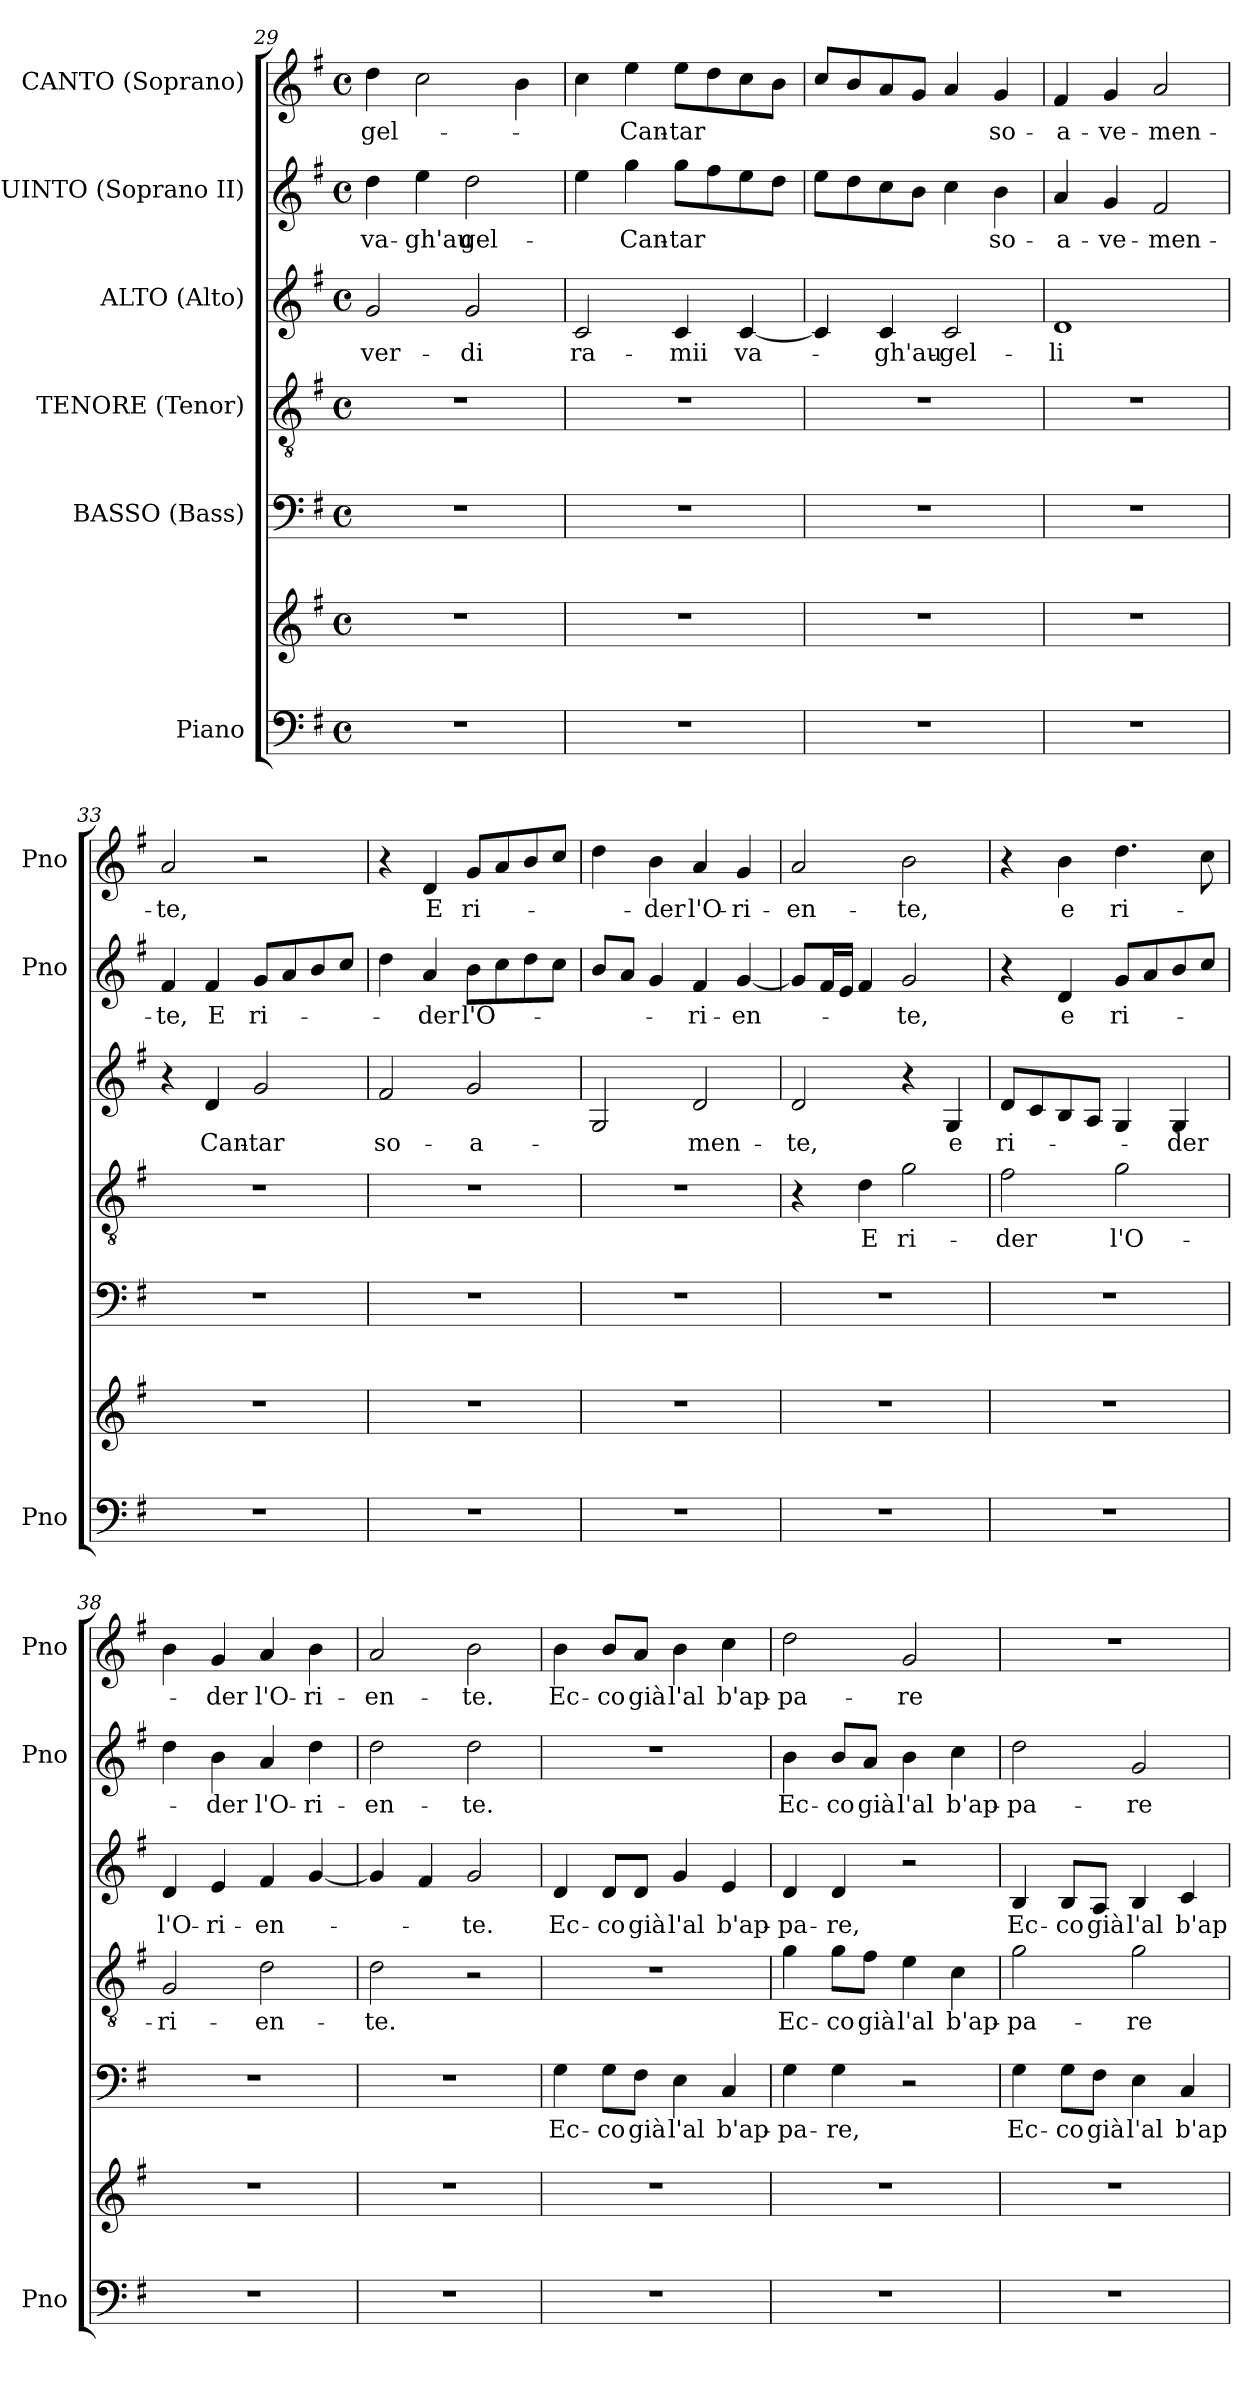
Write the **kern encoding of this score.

**kern	**kern	**kern	**text	**kern	**text	**kern	**text	**kern	**text	**kern	**text
*part6	*part6	*part5	*part5	*part4	*part4	*part3	*part3	*part2	*part2	*part1	*part1
*staff7	*staff6	*staff5	*staff5	*staff4	*staff4	*staff3	*staff3	*staff2	*staff2	*staff1	*staff1
*I"Piano	*	*I"BASSO (Bass)	*	*I"TENORE (Tenor)	*	*I"ALTO (Alto)	*	*I"QUINTO (Soprano II)	*	*I"CANTO (Soprano)	*
*I'Pno	*	*	*	*	*	*	*	*I'Pno	*	*I'Pno	*
*clefF4	*clefG2	*clefF4	*	*clefGv2	*	*clefG2	*	*clefG2	*	*clefG2	*
*k[f#]	*k[f#]	*k[f#]	*	*k[f#]	*	*k[f#]	*	*k[f#]	*	*k[f#]	*
*G:	*G:	*G:	*	*G:	*	*G:	*	*G:	*	*G:	*
*M4/4	*M4/4	*M4/4	*	*M4/4	*	*M4/4	*	*M4/4	*	*M4/4	*
*met(c)	*met(c)	*met(c)	*	*met(c)	*	*met(c)	*	*met(c)	*	*met(c)	*
=29	=29	=29	=29	=29	=29	=29	=29	=29	=29	=29	=29
1r	1r	1r	.	1r	.	2g/	ver-	4dd\	va-	4dd\	-gel-
.	.	.	.	.	.	.	.	4ee\	-gh'au-	2cc\	.
.	.	.	.	.	.	2g/	-di	2dd\	-gel-	.	.
.	.	.	.	.	.	.	.	.	.	4b\	.
!!LO:PB:g=z
=30	=30	=30	=30	=30	=30	=30	=30	=30	=30	=30	=30
1r	1r	1r	.	1r	.	2c/	ra-	4ee\	­	4cc\	­
.	.	.	.	.	.	.	.	4gg\	Can-	4ee\	Can-
.	.	.	.	.	.	4c/	-mii	8gg\L	-tar	8ee\L	-tar
.	.	.	.	.	.	.	.	8ff#\	.	8dd\	.
.	.	.	.	.	.	[4c/	va-	8ee\	.	8cc\	.
.	.	.	.	.	.	.	.	8dd\J	.	8b\J	.
=31	=31	=31	=31	=31	=31	=31	=31	=31	=31	=31	=31
1r	1r	1r	.	1r	.	4c/]	.	8ee\L	.	8cc/L	.
.	.	.	.	.	.	.	.	8dd\	.	8b/	.
.	.	.	.	.	.	4c/	-gh'au-	8cc\	.	8a/	.
.	.	.	.	.	.	.	.	8b\J	.	8g/J	.
.	.	.	.	.	.	2c/	-gel-	4cc\	.	4a/	.
.	.	.	.	.	.	.	.	4b\	so-	4g/	so-
=32	=32	=32	=32	=32	=32	=32	=32	=32	=32	=32	=32
1r	1r	1r	.	1r	.	1d	-li	4a/	-a-	4f#/	-a-
.	.	.	.	.	.	.	.	4g/	-ve-	4g/	-ve-
.	.	.	.	.	.	.	.	2f#/	-men-	2a/	-men-
=33	=33	=33	=33	=33	=33	=33	=33	=33	=33	=33	=33
1r	1r	1r	.	1r	.	4r	.	4f#/	-te,	2a/	-te,
.	.	.	.	.	.	4d/	Can-	4f#/	E	.	.
.	.	.	.	.	.	2g/	-tar	8g/L	ri-	2r	.
.	.	.	.	.	.	.	.	8a/	.	.	.
.	.	.	.	.	.	.	.	8b/	.	.	.
.	.	.	.	.	.	.	.	8cc/J	.	.	.
=34	=34	=34	=34	=34	=34	=34	=34	=34	=34	=34	=34
1r	1r	1r	.	1r	.	2f#/	so-	4dd\	.	4r	.
.	.	.	.	.	.	.	.	4a/	-der	4d/	E
.	.	.	.	.	.	2g/	-a-	8b\L	l'O-	8g/L	ri-
.	.	.	.	.	.	.	.	8cc\	.	8a/	.
.	.	.	.	.	.	.	.	8dd\	.	8b/	.
.	.	.	.	.	.	.	.	8cc\J	.	8cc/J	.
!!LO:LB:g=z
=35	=35	=35	=35	=35	=35	=35	=35	=35	=35	=35	=35
1r	1r	1r	.	1r	.	2G/	-­	8b/L	-­-	4dd\	-­-
.	.	.	.	.	.	.	.	8a/J	.	.	.
.	.	.	.	.	.	.	.	4g/	.	4b\	-der
.	.	.	.	.	.	2d/	men-	4f#/	-ri-	4a/	l'O-
.	.	.	.	.	.	.	.	[4g/	-en-	4g/	-ri-
=36	=36	=36	=36	=36	=36	=36	=36	=36	=36	=36	=36
1r	1r	1r	.	4r	.	2d/	-te,	8g/L]	.	2a/	-en-
.	.	.	.	.	.	.	.	16f#/L	.	.	.
.	.	.	.	.	.	.	.	16e/JJ	.	.	.
.	.	.	.	4d\	E	.	.	4f#/	.	.	.
.	.	.	.	2g\	ri-	4r	.	2g/	-te,	2b\	-te,
.	.	.	.	.	.	4G/	e	.	.	.	.
=37	=37	=37	=37	=37	=37	=37	=37	=37	=37	=37	=37
1r	1r	1r	.	2f#\	-der	8d/L	ri-	4r	.	4r	.
.	.	.	.	.	.	8c/	.	.	.	.	.
.	.	.	.	.	.	8B/	.	4d/	e	4b\	e
.	.	.	.	.	.	8A/J	.	.	.	.	.
.	.	.	.	2g\	l'O-	4G/	.	8g/L	ri-	4.dd\	ri-
.	.	.	.	.	.	.	.	8a/	.	.	.
.	.	.	.	.	.	4G/	-der	8b/	.	.	.
.	.	.	.	.	.	.	.	8cc/J	.	8cc\	.
=38	=38	=38	=38	=38	=38	=38	=38	=38	=38	=38	=38
1r	1r	1r	.	2G/	-ri-	4d/	l'O-	4dd\	.	4b\	.
.	.	.	.	.	.	4e/	-ri-	4b\	-der	4g/	-der
.	.	.	.	2d\	-en-	4f#/	-en-	4a/	l'O-	4a/	l'O-
.	.	.	.	.	.	[4g/	.	4dd\	-ri-	4b\	-ri-
=39	=39	=39	=39	=39	=39	=39	=39	=39	=39	=39	=39
1r	1r	1r	.	2d\	-te.	4g/]	.	2dd\	-en-	2a/	-en-
.	.	.	.	.	.	4f#/	.	.	.	.	.
.	.	.	.	2r	.	2g/	-te.	2dd\	-te.	2b\	-te.
!!LO:LB:g=z
=40	=40	=40	=40	=40	=40	=40	=40	=40	=40	=40	=40
1r	1r	4G\	Ec-	1r	.	4d/	Ec-	1r	.	4b\	Ec-
.	.	8G\L	-co	.	.	8d/L	-co	.	.	8b/L	-co
.	.	8F#\J	già	.	.	8d/J	già	.	.	8a/J	già
.	.	4E\	l'al	.	.	4g/	l'al	.	.	4b\	l'al
.	.	4C/	b'ap-	.	.	4e/	b'ap-	.	.	4cc\	b'ap-
=41	=41	=41	=41	=41	=41	=41	=41	=41	=41	=41	=41
1r	1r	4G\	-pa-	4g\	Ec-	4d/	-pa-	4b\	Ec-	2dd\	-pa-
.	.	4G\	-re,	8g\L	-co	4d/	-re,	8b/L	-co	.	.
.	.	.	.	8f#\J	già	.	.	8a/J	già	.	.
.	.	2r	.	4e\	l'al	2r	.	4b\	l'al	2g/	-re
.	.	.	.	4c\	b'ap-	.	.	4cc\	b'ap-	.	.
=42	=42	=42	=42	=42	=42	=42	=42	=42	=42	=42	=42
1r	1r	4G\	Ec-	2g\	-pa-	4B/	Ec-	2dd\	-pa-	1r	.
.	.	8G\L	-co	.	.	8B/L	-co	.	.	.	.
.	.	8F#\J	già	.	.	8A/J	già	.	.	.	.
.	.	4E\	l'al	2g\	-re	4B/	l'al	2g/	-re	.	.
.	.	4C/	b'ap-	.	.	4c/	b'ap-	.	.	.	.
=	=	=	=	=	=	=	=	=	=	=	=
*-	*-	*-	*-	*-	*-	*-	*-	*-	*-	*-	*-
